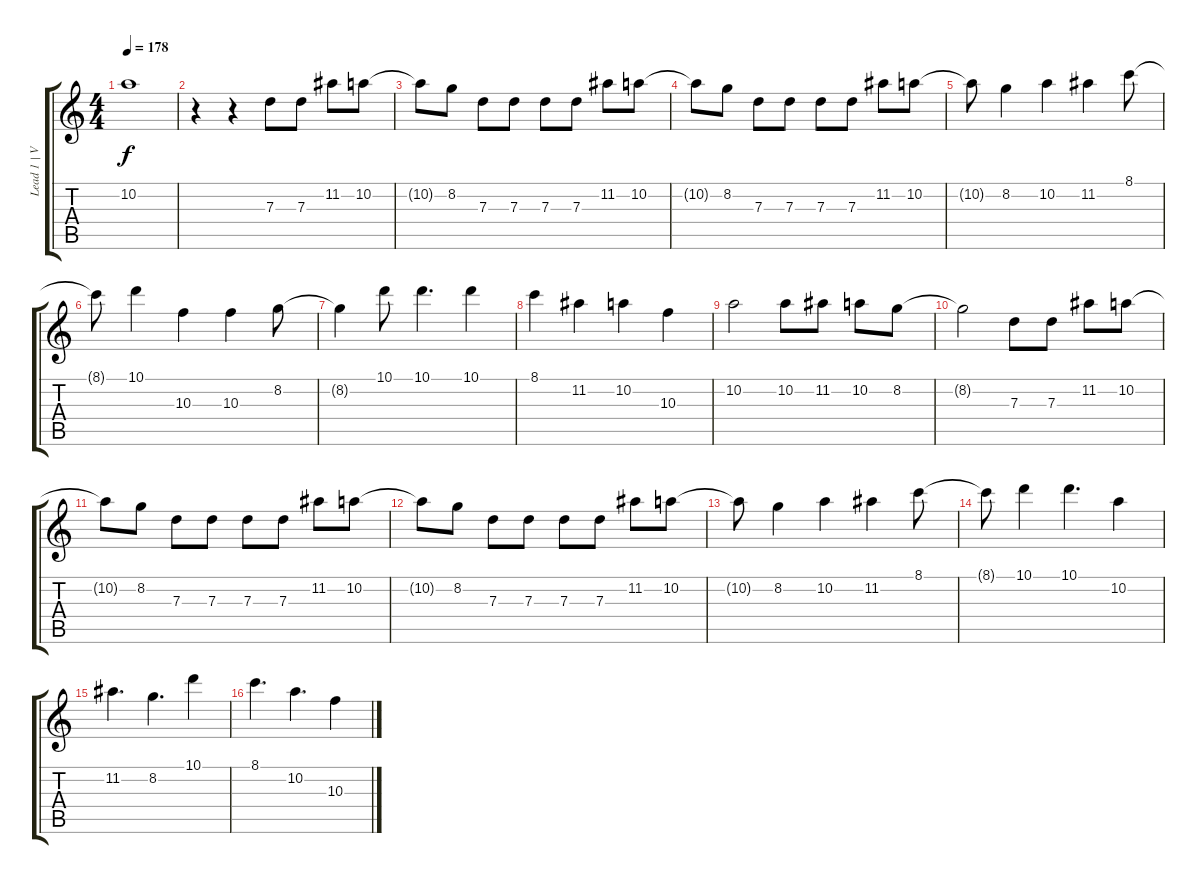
\track ("Lead 1 | Voice" "Lead 1 | V") {instrument distortionguitar}
\staff {score tabs}
\tuning (E4 B3 G3 D3 A2 E2) {hide}
\ts (4 4)
\tempo 178
\clef g2
\ks c
10.2.1{dy f} |
r.4 r.4 7.3.8 7.3.8 11.2.8 10.2.8 |
\section ("" "")
10.2{t}.8 8.2.8 7.3.8 7.3.8 7.3.8 7.3.8 11.2.8 10.2.8 |
10.2{t}.8 8.2.8 7.3.8 7.3.8 7.3.8 7.3.8 11.2.8 10.2.8 |
10.2{t}.8 8.2.4 10.2.4 11.2.4 8.1.8 |
8.1{t}.8 10.1.4 10.3.4 10.3.4 8.2.8 |
8.2{t}.4 10.1.8 10.1.4{d} 10.1.4 |
8.1.4 11.2.4 10.2.4 10.3.4 |
10.2.2 10.2.8 11.2.8 10.2.8 8.2.8 |
8.2{t}.2 7.3.8 7.3.8 11.2.8 10.2.8 |
\section ("" "")
10.2{t}.8 8.2.8 7.3.8 7.3.8 7.3.8 7.3.8 11.2.8 10.2.8 |
10.2{t}.8 8.2.8 7.3.8 7.3.8 7.3.8 7.3.8 11.2.8 10.2.8 |
10.2{t}.8 8.2.4 10.2.4 11.2.4 8.1.8 |
8.1{t}.8 10.1.4 10.1.4{d} 10.2.4 |
11.2.4{d} 8.2.4{d} 10.1.4 |
8.1.4{d} 10.2.4{d} 10.3.4
